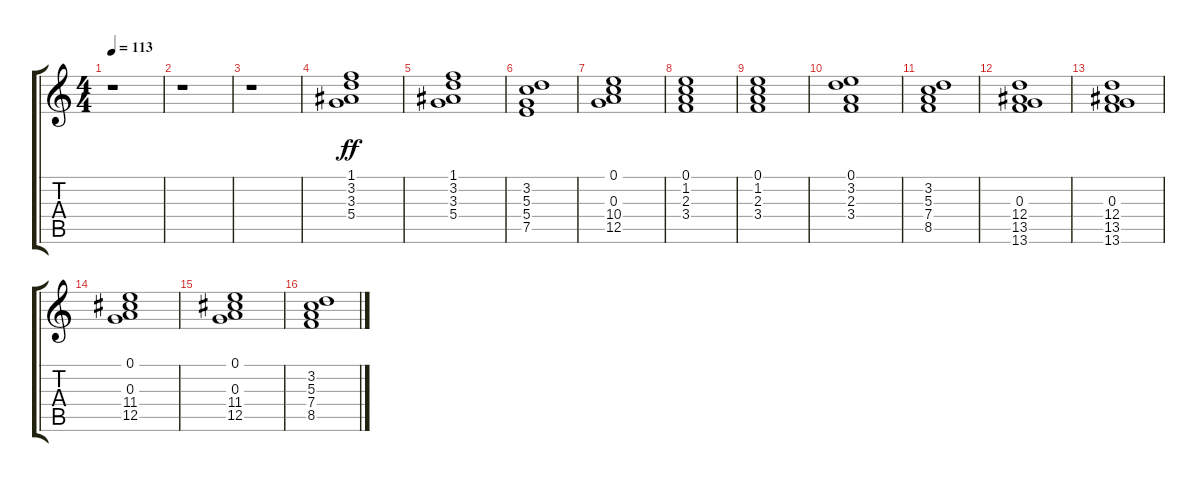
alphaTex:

\track "" {instrument electricbassfinger}
\staff {score tabs}
\tuning (E4 B3 G3 D3 A2 E2) {hide}
\ts (4 4)
\tempo 113
\clef g2
\ks c
r.1{dy ff} |
r.1 |
r.1 |
(1.1 3.2 3.3 5.4).1 |
(1.1 3.2 3.3 5.4).1 |
(3.2 5.3 5.4 7.5).1 |
(0.1 0.3 10.4 12.5).1 |
(0.1 1.2 2.3 3.4).1 |
(0.1 1.2 2.3 3.4).1 |
(0.1 3.2 2.3 3.4).1 |
(3.2 5.3 7.4 8.5).1 |
(0.3 12.4 13.5 13.6).1 |
(0.3 12.4 13.5 13.6).1 |
(0.1 0.3 11.4 12.5).1 |
(0.1 0.3 11.4 12.5).1 |
(3.2 5.3 7.4 8.5).1
